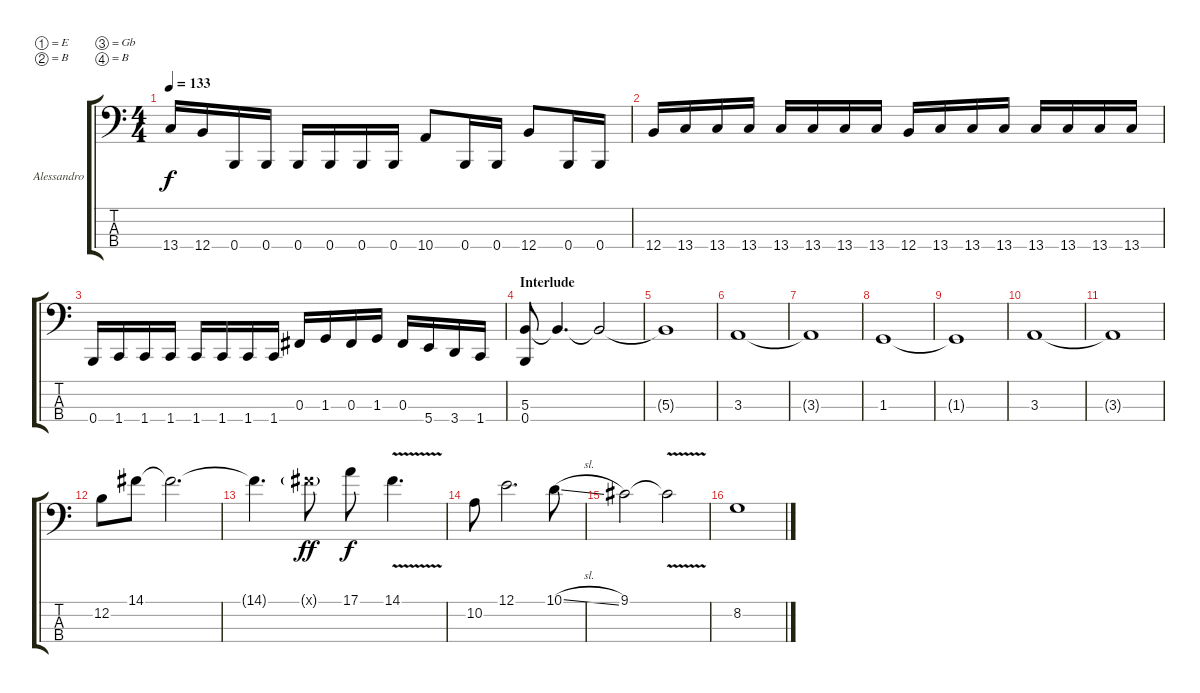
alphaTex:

\bracketExtendMode groupsimilarinstruments
\firstSystemTrackNameOrientation horizontal
\otherSystemsTrackNameOrientation horizontal
\track ("Alessandro Venturella" "Alessandro") {instrument electricbassfinger}
\staff {score tabs}
\tuning (E2 B1 Gb1 B0)
\ts (4 4)
\tempo 133
\clef f4
\ks c
13.4.16{dy f} 12.4.16 0.4.16 0.4.16 0.4.16 0.4.16 0.4.16 0.4.16 10.4.8 0.4.16 0.4.16 12.4.8 0.4.16 0.4.16 |
12.4.16 13.4.16 13.4.16 13.4.16 13.4.16 13.4.16 13.4.16 13.4.16 12.4.16 13.4.16 13.4.16 13.4.16 13.4.16 13.4.16 13.4.16 13.4.16 |
0.4.16 1.4.16 1.4.16 1.4.16 1.4.16 1.4.16 1.4.16 1.4.16 0.3.16 1.3.16 0.3.16 1.3.16 0.3.16 5.4.16 3.4.16 1.4.16 |
\section ("" "Interlude")
(5.3 0.4).8 5.3{t}.4{d} 5.3{t}.2 |
5.3{t}.1 |
3.3.1 |
3.3{t}.1 |
1.3.1 |
1.3{t}.1 |
3.3.1 |
3.3{t}.1 |
12.2.8 14.1.8 14.1{t}.2{d} |
14.1{t}.4{d} 14.1{g x}.8{dy ff} 17.1.8{dy f} 14.1{v}.4{d} |
10.2.8 12.1.2{d} 10.1{sl}.8 |
9.1.2 9.1{v t}.2 |
8.2.1
